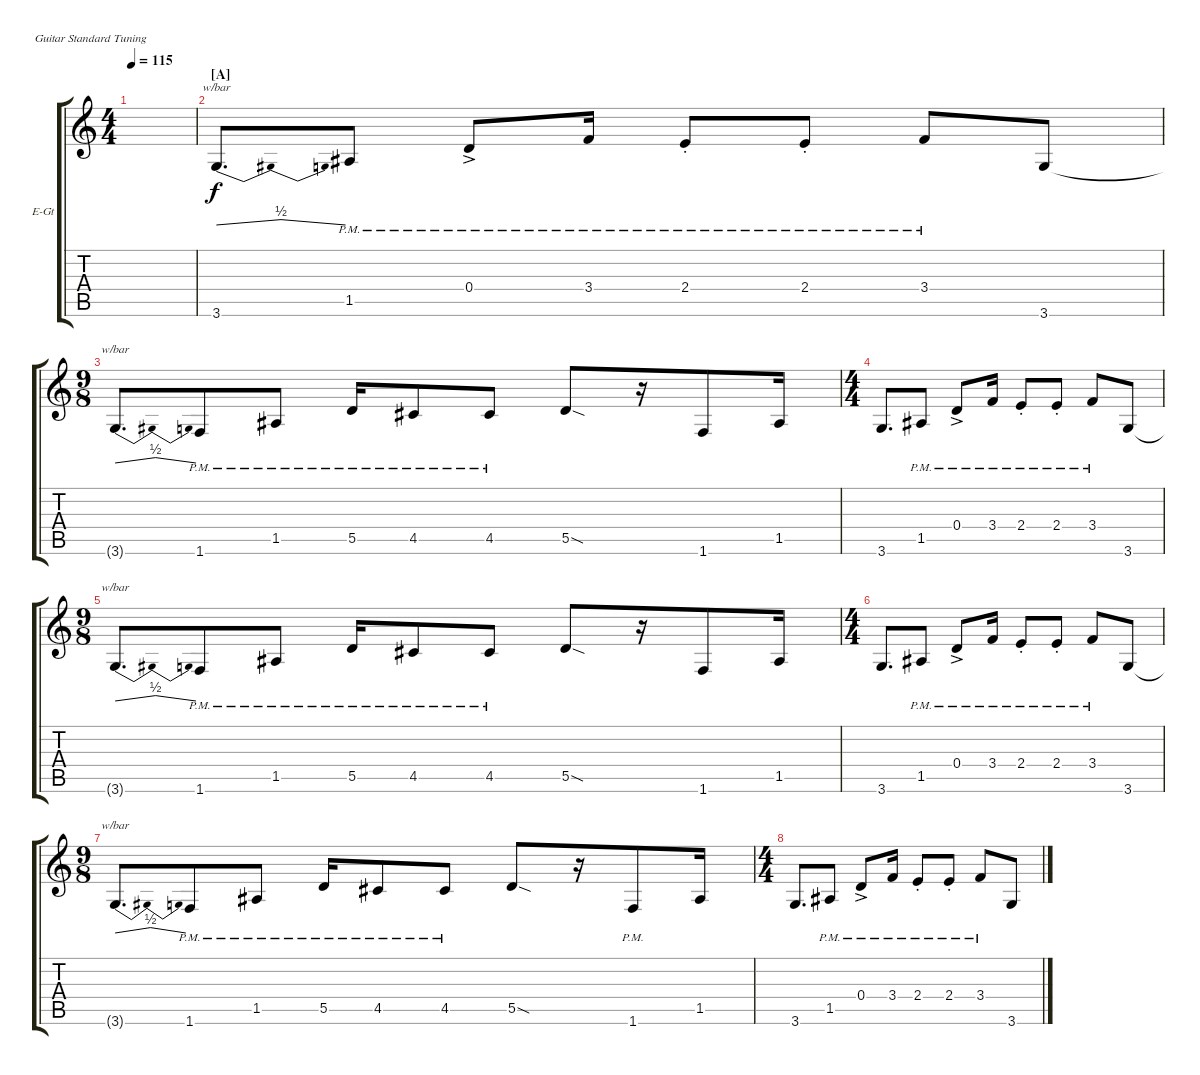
\defaultSystemsLayout 4
\bracketExtendMode groupsimilarinstruments
\firstSystemTrackNameOrientation horizontal
\otherSystemsTrackNameOrientation horizontal
\track ("Guitare Lead " "E-Gt") {instrument distortionguitar}
\staff {score tabs}
\tuning (E4 B3 G3 D3 A2 E2)
\ts (4 4)
\tempo 115
\clef g2
\scale
0.39527
\ks c
|
\section ("A" "")
\scale
0.209459 3.6.8{d tbe (dip default 27.599999999999998 0 36 2 36.6 2 43.8 0)} 1.5{pm}.8 0.4{ac pm}.8 3.4{pm}.16 2.4{pm st}.8 2.4{pm st}.8 3.4{pm}.8 3.6.8 |
\ts (9 8)
\scale
0.39527 3.6{t}.8{d tbe (dip default 21 0 25.8 2 26.4 2 30.599999999999998 0)} 1.6{pm}.8 1.5{pm}.8 5.5{pm}.16 4.5{pm}.8 4.5{pm}.8 5.5{sod}.8 r.16 1.6.8 1.5.16 |
\ts (4 4)
\scale
0.333333 3.6.8{d} 1.5{pm}.8 0.4{ac pm}.8 3.4{pm}.16 2.4{pm st}.8 2.4{pm st}.8 3.4{pm}.8 3.6.8 |
\ts (9 8)
\scale
0.333333 3.6{t}.8{d tbe (dip default 21 0 25.8 2 26.4 2 30.599999999999998 0)} 1.6{pm}.8 1.5{pm}.8 5.5{pm}.16 4.5{pm}.8 4.5{pm}.8 5.5{sod}.8 r.16 1.6.8 1.5.16 |
\ts (4 4)
\scale
0.333333 3.6.8{d} 1.5{pm}.8 0.4{ac pm}.8 3.4{pm}.16 2.4{pm st}.8 2.4{pm st}.8 3.4{pm}.8 3.6.8 |
\ts (9 8)
\scale
0.333333 3.6{t}.8{d tbe (dip default 21 0 25.8 2 26.4 2 30.599999999999998 0)} 1.6{pm}.8 1.5{pm}.8 5.5{pm}.16 4.5{pm}.8 4.5{pm}.8 5.5{sod}.8 r.16 1.6{pm}.8 1.5.16 |
\ts (4 4)
\scale
0.333333 3.6.8{d} 1.5{pm}.8 0.4{ac pm}.8 3.4{pm}.16 2.4{pm st}.8 2.4{pm st}.8 3.4{pm}.8 3.6.8
